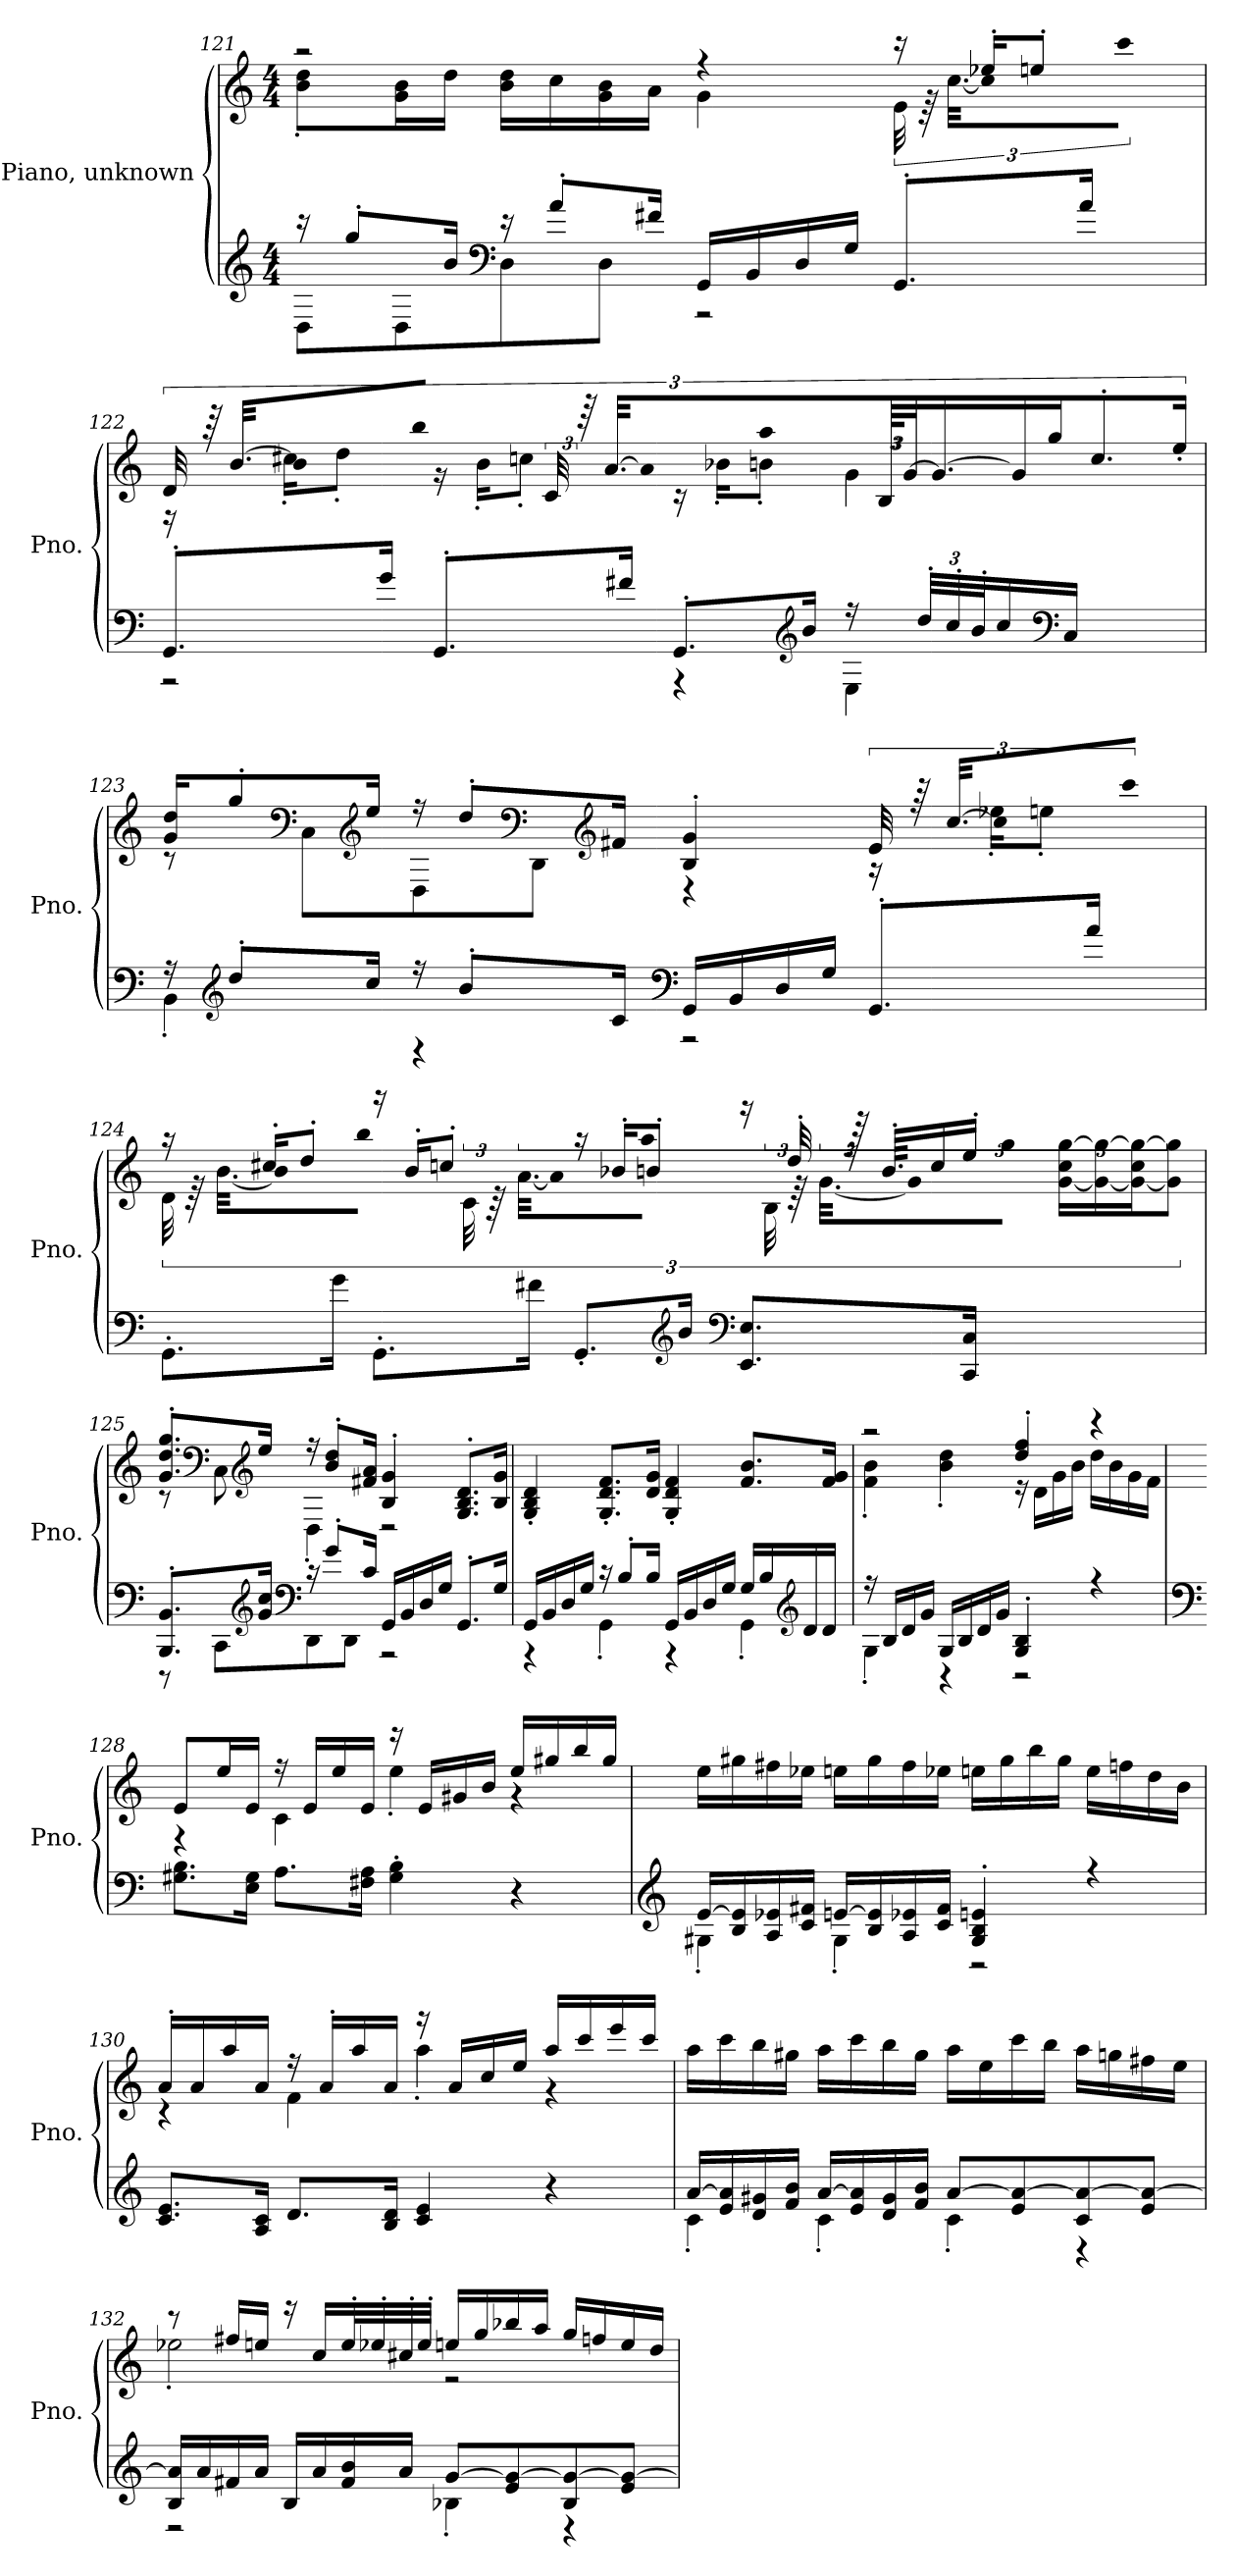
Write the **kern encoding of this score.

**kern	**kern
*part1	*part1
*staff2	*staff1
*I"Piano, unknown	*
*I'Pno.	*
!!LO:LB:g=z
*clefG2	*clefG2
*k[]	*k[]
*M4/4	*M4/4
=121	=121
*^	*^
16r	8D\L	2r	8b\' 8dd\'L
8gg'/L	.	.	.
.	8D\	.	16g\ 16b\L
16b/Jk	.	.	16dd\JJ
*clefF4	*	*	*
16r	8D\	.	16b\ 16dd\LL
8a'/L	.	.	16cc\
.	8D\J	.	16g\ 16b\
16f#X/Jk	.	.	16a\JJ
16GG/LL	2r	4r	4g\
16BB/	.	.	.
16D/	.	.	.
16G/JJ	.	.	.
8.GG'/L	.	16r	48e\
.	.	.	96r
.	.	.	[48.cc\KKL
.	.	16ee-X'/KL	8cc\]
.	.	8een'/J	.
16a/Jk	.	.	16ccc\Jk
!!LO:PB:g=z	!!
=122	=122	=122	=122
8.GG'/L	2r	48d/	16r
.	.	96r	.
.	.	[48.b/KKL	.
.	.	8b/]	16cc#X'\KL
.	.	.	8dd'\J
16g/Jk	.	16bb/Jk	.
8.GG'/L	.	48c/	16r
.	.	96r	.
.	.	[48.a/KKL	.
.	.	8a/]	16b'\KL
.	.	.	8ccn'\J
16f#X/Jk	.	16aa/L	.
*	*	*Xbrackettup	*
8.GG'/L	4r	96B/KL	16r
.	.	[48g/J	.
.	.	16.g/_	.
.	.	.	16b-X'\KL
.	.	16g/]	8bn'\J
*clefG2	*	*	*
16b/Jk	.	16gg/J	.
16r	4E\	8.cc'/	4g\
*Xbrackettup	*	*	*
48dd'/LLL	.	.	.
48cc'/	.	.	.
48b'/J	.	.	.
16cc/	.	.	.
*clefF4	*	*	*
16C/JJ	.	16ee'/Jk	.
!!LO:LB:g=z	!!
=123	=123	=123	=123
16r	4BB'\	16g/ 16dd/KL	8r
*clefG2	*	*	*
8dd'/L	.	8gg'/	.
*	*	*clefF4	*
.	.	.	8C\L
*	*	*clefG2	*
16cc/Jk	.	16ee/Jk	.
16r	4r	16r	8D\
8b'/L	.	8dd'/L	.
*	*	*clefF4	*
.	.	.	8DD\J
*	*	*clefG2	*
16c/Jk	.	16f#X/Jk	.
*clefF4	*	*	*
16GG/LL	2r	4B/' 4g/'	4r
16BB/	.	.	.
16D/	.	.	.
16G/JJ	.	.	.
*	*	*brackettup	*
8.GG'/L	.	48e/	16r
.	.	96r	.
.	.	[48.cc/KKL	.
.	.	8cc/]	16ee-X'\KL
.	.	.	8een'\J
16a/Jk	.	16ccc/Jk	.
*v	*v	*	*
!!LO:LB:g=z	!!
=124	=124	=124
8.GG'\L	16r	48d\
.	.	96r
.	.	[48.b\KKL
.	16cc#X'/KL	8b\]
.	8dd'/J	.
16g\Jk	.	16bb\Jk
8.GG'\L	16r	48c\
.	.	96r
.	.	[48.a\KKL
.	16b'/KL	8a\]
.	8ccn'/J	.
16f#X\Jk	.	16aa\Jk
8.GG'/L	16r	48B\
.	.	96r
.	.	[48.g\KKL
.	16b-X'/KL	8g\]
.	8bn'/J	.
*clefG2	*	*
16b/Jk	.	16gg\Jk
*clefF4	*	*
*	*	*Xbrackettup
8.EE/ 8.E/L	16r	[24g\ 24cc\ [24gg\LL
.	.	24g\_ 24gg\_
.	32dd'/	.
.	.	24g\_ 24cc\ 24gg\_J
.	128r	.
.	64.b'/KKLL	.
.	16cc/	8g\] 8gg\]J
16CC/ 16C/Jk	16ee'/JJ	.
!!LO:LB:g=z	!!
=125	=125	=125
*^	*	*
8.BBB/' 8.BB/'L	8r	8.g/' 8.dd/' 8.gg/'L	8r
*	*	*clefF4	*
.	8CC\L	.	8C\
*clefG2	*	*clefG2	*
16g/ 16cc/Jk	.	16ee/Jk	.
*clefF4	*	*	*
16r	8DD\	16r	4D'\
8g'/L	.	8b/' 8dd/'L	.
.	8DD\J	.	.
16c/Jk	.	16f#X/ 16a/Jk	.
16GG/LL	2r	4B/' 4g/'	2r
16BB/	.	.	.
16D/	.	.	.
16G/JJ	.	.	.
8.GG'/L	.	8.G/' 8.B/' 8.d/'L	.
16G/Jk	.	16B/ 16g/Jk	.
*	*	*v	*v
=126	=126	=126
16GG/LL	4r	4G/' 4B/' 4d/'
16BB/	.	.
16D/	.	.
16G/JJ	.	.
16r	4GG'\	8.G/' 8.d/' 8.f/'L
8B'/L	.	.
16B/Jk	.	16d/ 16g/Jk
16GG/LL	4r	4G/' 4d/' 4f/'
16BB/	.	.
16D/	.	.
16G/JJ	.	.
16G/LL	4GG'\	8.f/ 8.b/L
16B/	.	.
*clefG2	*	*
16d/	.	.
16d/JJ	.	16f/ 16g/Jk
!!LO:LB:g=z
=127	=127	=127
*	*	*^
16r	4G'\	2r	4f\' 4b\'
16B/LL	.	.	.
16d/	.	.	.
16g/JJ	.	.	.
16G/LL	4r	.	4b\' 4dd\'
16B/	.	.	.
16d/	.	.	.
16g/JJ	.	.	.
4G/' 4B/'	2r	4dd/' 4ff/'	16r
.	.	.	16d\LL
.	.	.	16g\
.	.	.	16b\JJ
4r	.	4r	16dd\LL
.	.	.	16b\
.	.	.	16g\
.	.	.	16f\JJ
*v	*v	*	*
=128	=128	=128
*clefF4	*	*
8.G#X\ 8.B\L	8e/L	4r
.	16ee/L	.
16E\ 16G#\Jk	16e/JJ	.
8.A\L	16r	4c\
.	16e/LL	.
.	16ee/	.
16F#X\ 16A\Jk	16e/JJ	.
4G#\' 4B\'	16r	4ee'\
.	16e/LL	.
.	16g#X/	.
.	16b/JJ	.
4r	16ee/LL	4r
.	16gg#X/	.
.	16bb/	.
.	16gg#/JJ	.
*	*v	*v
!!LO:LB:g=z
=129	=129
*clefG2	*
*^	*
[16e/LL	4G#X'\	16ee\LL
16B/ 16e/]	.	16gg#X\
16A/ 16e-X/	.	16ff#X\
16c/ 16f#X/JJ	.	16ee-X\JJ
[16en/LL	4G#'\	16een\LL
16B/ 16e/]	.	16gg#\
16A/ 16e-X/	.	16ff#\
16c/ 16f#/JJ	.	16ee-X\JJ
4G#/' 4B/' 4en/'	2r	16een\LL
.	.	16gg#\
.	.	16bb\
.	.	16gg#\JJ
4r	.	16ee\LL
.	.	16ffn\
.	.	16dd\
.	.	16b\JJ
*v	*v	*
=130	=130
*	*^
8.c/ 8.e/L	16a'/LL	4r
.	16a/	.
.	16aa/	.
16A/ 16c/Jk	16a/JJ	.
8.d/L	16r	4f\
.	16a'/LL	.
.	16aa/	.
16B/ 16d/Jk	16a/JJ	.
4c/ 4e/	16r	4aa'\
.	16a/LL	.
.	16cc/	.
.	16ee/JJ	.
4r	16aa/LL	4r
.	16ccc/	.
.	16eee/	.
.	16ccc/JJ	.
*	*v	*v
!!LO:PB:g=z
=131	=131
*^	*
[16a/LL	4c'\	16aa\LL
16e/ 16a/]	.	16ccc\
16d/ 16g#X/	.	16bb\
16f/ 16b/JJ	.	16gg#X\JJ
[16a/LL	4c'\	16aa\LL
16e/ 16a/]	.	16ccc\
16d/ 16g#/	.	16bb\
16f/ 16b/JJ	.	16gg#\JJ
[8a/L	4c'\	16aa\LL
.	.	16ee\
8e/ 8a/_	.	16ccc\
.	.	16bb\JJ
8c/ 8a/_	4r	16aa\LL
.	.	16ggn\
8e/ 8a/_J	.	16ff#X\
.	.	16ee\JJ
=132	=132	=132
*	*	*^
16B/ 16a/]LL	2r	8r	2ee-X'\
16a/	.	.	.
16f#X/	.	16ff#X/LL	.
16a/JJ	.	16een/JJ	.
16B/LL	.	16r	.
16a/	.	16cc/LL	.
16f#/ 16b/	.	32ee'/L	.
.	.	32ee-X'/	.
16a/JJ	.	32cc#X'/	.
.	.	32ee-'/JJJ	.
[8g/L	4B-X'\	16een/LL	2r
.	.	16gg/	.
8e/ 8g/_	.	16bb-X/	.
.	.	16aa/JJ	.
8B-/ 8g/_	4r	16gg/LL	.
.	.	16ffn/	.
8e/ 8g/_J	.	16ee/	.
.	.	16dd/JJ	.
*v	*v	*	*
*	*v	*v
=	=
*-	*-
